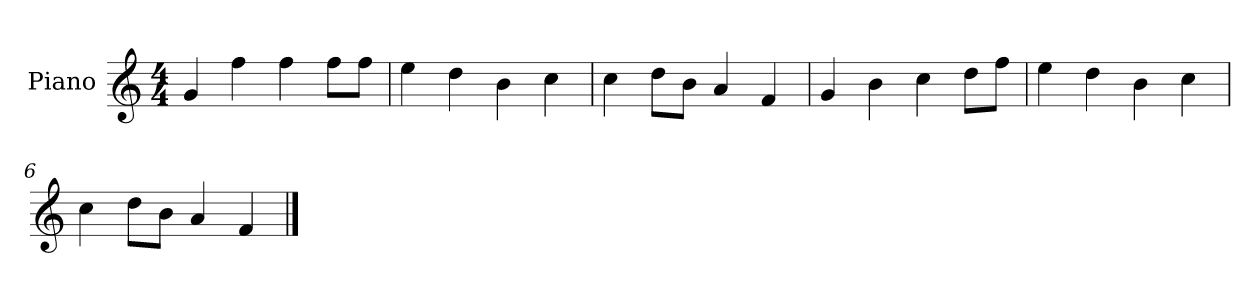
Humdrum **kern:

**kern
*part1
*staff1
*I"Piano
*I'P-no
*clefG2
*k[]
*M4/4
*MM90
=1
4g/
4ff\
4ff\
8ff\L
8ff\J
=2
4ee\
4dd\
4b\
4cc\
=3
4cc\
8dd\L
8b\J
4a/
4f/
=4
4g/
4b\
4cc\
8dd\L
8ff\J
=5
4ee\
4dd\
4b\
4cc\
=6
4cc\
8dd\L
8b\J
4a/
4f/
==
*-
